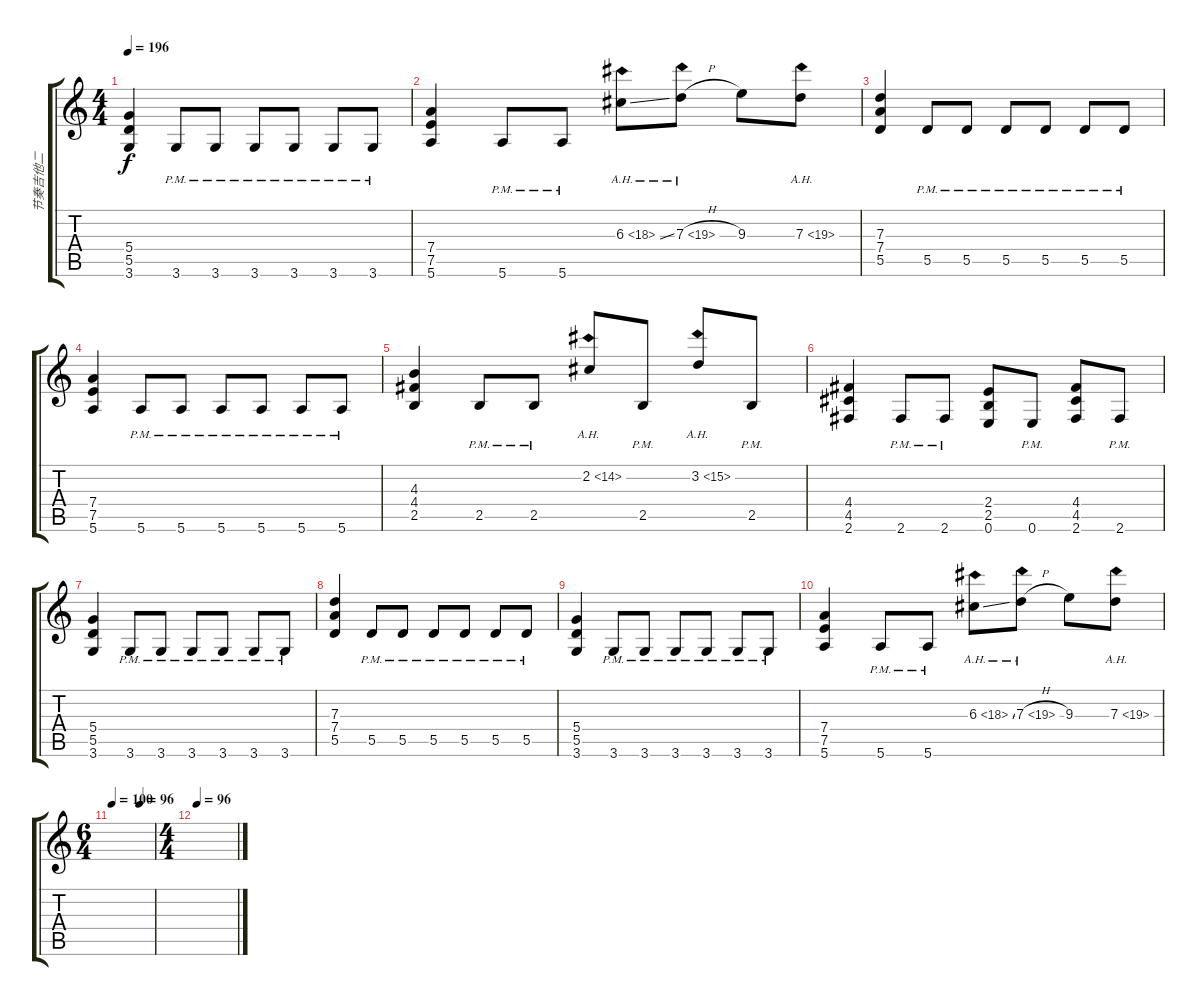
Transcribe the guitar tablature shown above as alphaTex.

\track ("节奏吉他二" "节奏吉他二") {instrument distortionguitar}
\staff {score tabs}
\tuning (E4 B3 G3 D3 A2 E2) {hide}
\ts (4 4)
\tempo 196
\clef g2
\ks c
(5.4 5.5 3.6).4{dy f} 3.6{pm}.8 3.6{pm}.8 3.6{pm}.8 3.6{pm}.8 3.6{pm}.8 3.6{pm}.8 |
(7.4 7.5 5.6).4 5.6{pm}.8 5.6{pm}.8 6.3{ah 12 ss}.8 7.3{ah 12 h}.8 9.3.8 7.3{ah 12}.8 |
(7.3 7.4 5.5).4 5.5{pm}.8 5.5{pm}.8 5.5{pm}.8 5.5{pm}.8 5.5{pm}.8 5.5{pm}.8 |
(7.4 7.5 5.6).4 5.6{pm}.8 5.6{pm}.8 5.6{pm}.8 5.6{pm}.8 5.6{pm}.8 5.6{pm}.8 |
(4.3 4.4 2.5).4 2.5{pm}.8 2.5{pm}.8 2.2{ah 12}.8 2.5{pm}.8 3.2{ah 12}.8 2.5{pm}.8 |
(4.4 4.5 2.6).4 2.6{pm}.8 2.6{pm}.8 (2.4 2.5 0.6).8 0.6{pm}.8 (4.4 4.5 2.6).8 2.6{pm}.8 |
(5.4 5.5 3.6).4 3.6{pm}.8 3.6{pm}.8 3.6{pm}.8 3.6{pm}.8 3.6{pm}.8 3.6{pm}.8 |
(7.3 7.4 5.5).4 5.5{pm}.8 5.5{pm}.8 5.5{pm}.8 5.5{pm}.8 5.5{pm}.8 5.5{pm}.8 |
(5.4 5.5 3.6).4 3.6{pm}.8 3.6{pm}.8 3.6{pm}.8 3.6{pm}.8 3.6{pm}.8 3.6{pm}.8 |
(7.4 7.5 5.6).4 5.6{pm}.8 5.6{pm}.8 6.3{ah 12 ss}.8 7.3{ah 12 h}.8 9.3.8 7.3{ah 12}.8 |
\ts (6 4)
\tempo 84
\tempo (96 0.6666666666666666)
\tempo 100
|
\ts (4 4)
\tempo (96 0.03125)
